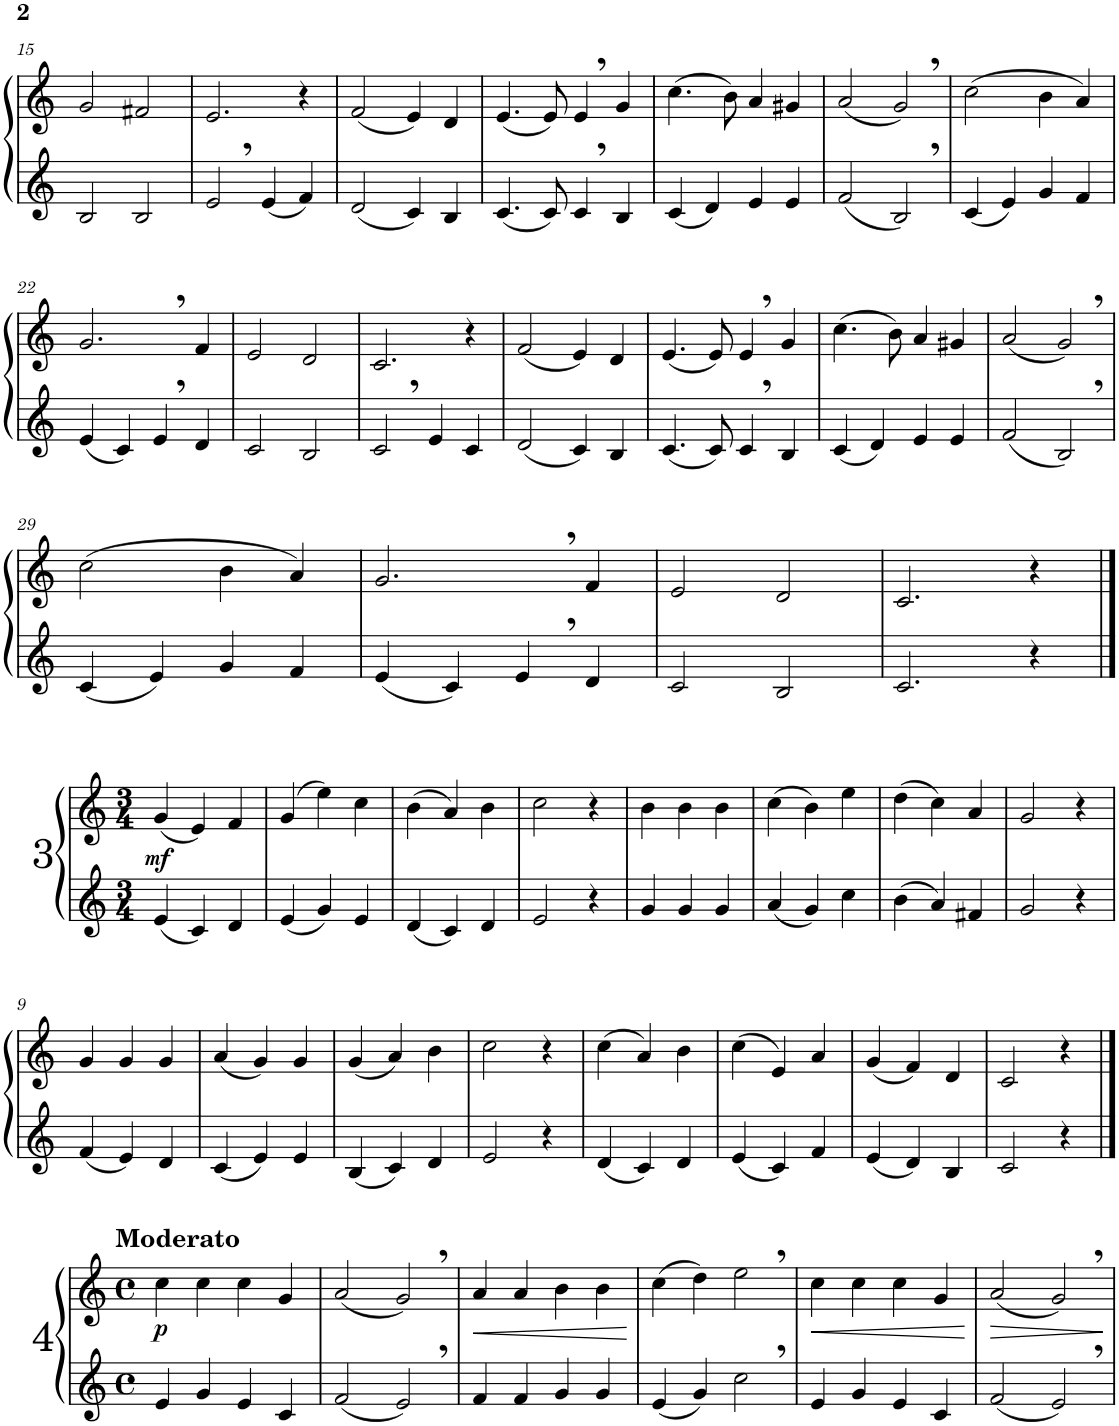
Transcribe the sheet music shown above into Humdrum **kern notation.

**kern	**kern	**dynam
*part2	*part1	*part1
*staff2	*staff1	*staff1
*I"Bb Trumpet	*I"Bb Trumpet	*
*I'Tpt	*I'Tpt	*
!!LO:PB:g=z
*clefG2	*clefG2	*
*Trd1c2	*Trd1c2	*
*k[]	*k[]	*
*M4/4	*M4/4	*
*met(c)	*met(c)	*
=15	=15	=15
2B/	2g/	.
2B/	2f#X/	.
=16	=16	=16
2e,/	2.e/	.
(4e/	.	.
4f/)	4r	.
=17	=17	=17
(2d/	(2f/	.
4c/)	4e/)	.
4B/	4d/	.
=18	=18	=18
(4.c/	(4.e/	.
8c/)	8e/)	.
4c,/	4e,/	.
4B/	4g/	.
=19	=19	=19
(4c/	(4.cc\	.
4d/)	.	.
.	8b\)	.
4e/	4a/	.
4e/	4g#X/	.
=20	=20	=20
(2f/	(2a/	.
2B,/)	2g,/)	.
=21	=21	=21
(4c/	(2cc\	.
4e/)	.	.
4g/	4b\	.
4f/	4a/)	.
!!LO:LB:g=z
=22	=22	=22
(4e/	2.g,/	.
4c/)	.	.
4e,/	.	.
4d/	4f/	.
=23	=23	=23
2c/	2e/	.
2B/	2d/	.
=24	=24	=24
2c,/	2.c/	.
4e/	.	.
4c/	4r	.
=25	=25	=25
(2d/	(2f/	.
4c/)	4e/)	.
4B/	4d/	.
=26	=26	=26
(4.c/	(4.e/	.
8c/)	8e/)	.
4c,/	4e,/	.
4B/	4g/	.
=27	=27	=27
(4c/	(4.cc\	.
4d/)	.	.
.	8b\)	.
4e/	4a/	.
4e/	4g#X/	.
=28	=28	=28
(2f/	(2a/	.
2B,/)	2g,/)	.
!!LO:LB:g=z
=29	=29	=29
(4c/	(2cc\	.
4e/)	.	.
4g/	4b\	.
4f/	4a/)	.
=30	=30	=30
(4e/	2.g,/	.
4c/)	.	.
4e,/	.	.
4d/	4f/	.
=31	=31	=31
2c/	2e/	.
2B/	2d/	.
=32	=32	=32
2.c/	2.c/	.
4r	4r	.
!!LO:LB:g=z
==1	==1	==1
*M3/4	*M3/4	*
!	!	!LO:DY:b
(4e/	(4g/	mf
4c/)	4e/)	.
4d/	4f/	.
=2	=2	=2
(4e/	(4g/	.
4g/)	4ee\)	.
4e/	4cc\	.
=3	=3	=3
(4d/	(4b\	.
4c/)	4a/)	.
4d/	4b\	.
=4	=4	=4
2e/	2cc\	.
4r	4r	.
=5	=5	=5
4g/	4b\	.
4g/	4b\	.
4g/	4b\	.
=6	=6	=6
(4a/	(4cc\	.
4g/)	4b\)	.
4cc\	4ee\	.
=7	=7	=7
(4b\	(4dd\	.
4a/)	4cc\)	.
4f#X/	4a/	.
=8	=8	=8
2g/	2g/	.
4r	4r	.
!!LO:LB:g=z
=9	=9	=9
(4f/	4g/	.
4e/)	4g/	.
4d/	4g/	.
=10	=10	=10
(4c/	(4a/	.
4e/)	4g/)	.
4e/	4g/	.
=11	=11	=11
(4B/	(4g/	.
4c/)	4a/)	.
4d/	4b\	.
=12	=12	=12
2e/	2cc\	.
4r	4r	.
=13	=13	=13
(4d/	(4cc\	.
4c/)	4a/)	.
4d/	4b\	.
=14	=14	=14
(4e/	(4cc\	.
4c/)	4e/)	.
4f/	4a/	.
=15	=15	=15
(4e/	(4g/	.
4d/)	4f/)	.
4B/	4d/	.
=16	=16	=16
2c/	2c/	.
4r	4r	.
!!LO:LB:g=z
==1	==1	==1
*M4/4	*M4/4	*
*met(c)	*met(c)	*
!	!LO:TX:a:B:t=Moderato	!
!	!	!LO:DY:b
4e/	4cc\	p
4g/	4cc\	.
4e/	4cc\	.
4c/	4g/	.
=2	=2	=2
(2f/	(2a/	.
2e,/)	2g,/)	.
=3	=3	=3
!	!	!LO:HP:b
4f/	4a/	<
4f/	4a/	.
4g/	4b\	.
4g/	4b\	.
.	.	[
=4	=4	=4
(4e/	(4cc\	.
4g/)	4dd\)	.
2cc,\	2ee,\	.
=5	=5	=5
!	!	!LO:HP:b
4e/	4cc\	<
4g/	4cc\	.
4e/	4cc\	.
4c/	4g/	.
.	.	[
=6	=6	=6
!	!	!LO:HP:b
(2f/	(2a/	>
2e,/)	2g,/)	.
.	.	]
=	=	=
*-	*-	*-
